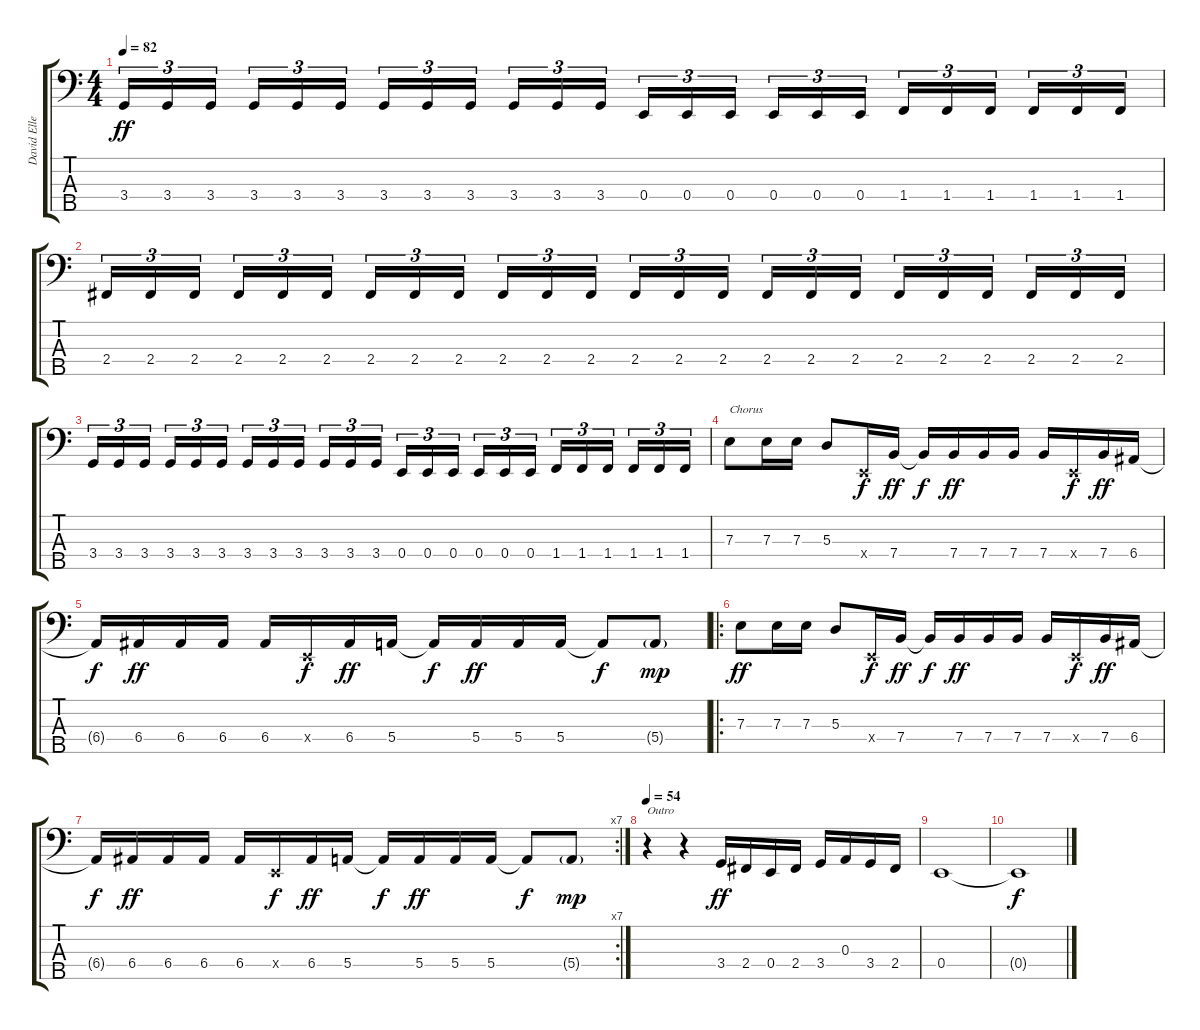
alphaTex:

\track ("David Ellefson" "David Elle") {instrument electricbasspick}
\staff {score tabs}
\tuning (G2 D2 A1 E1 B0) {hide}
\ts (4 4)
\tempo 82
\clef f4
\ks c
3.4.16{tu (3 2) dy ff} 3.4.16{tu (3 2)} 3.4.16{tu (3 2)} 3.4.16{tu (3 2)} 3.4.16{tu (3 2)} 3.4.16{tu (3 2)} 3.4.16{tu (3 2)} 3.4.16{tu (3 2)} 3.4.16{tu (3 2)} 3.4.16{tu (3 2)} 3.4.16{tu (3 2)} 3.4.16{tu (3 2)} 0.4.16{tu (3 2)} 0.4.16{tu (3 2)} 0.4.16{tu (3 2)} 0.4.16{tu (3 2)} 0.4.16{tu (3 2)} 0.4.16{tu (3 2)} 1.4.16{tu (3 2)} 1.4.16{tu (3 2)} 1.4.16{tu (3 2)} 1.4.16{tu (3 2)} 1.4.16{tu (3 2)} 1.4.16{tu (3 2)} |
2.4.16{tu (3 2)} 2.4.16{tu (3 2)} 2.4.16{tu (3 2)} 2.4.16{tu (3 2)} 2.4.16{tu (3 2)} 2.4.16{tu (3 2)} 2.4.16{tu (3 2)} 2.4.16{tu (3 2)} 2.4.16{tu (3 2)} 2.4.16{tu (3 2)} 2.4.16{tu (3 2)} 2.4.16{tu (3 2)} 2.4.16{tu (3 2)} 2.4.16{tu (3 2)} 2.4.16{tu (3 2)} 2.4.16{tu (3 2)} 2.4.16{tu (3 2)} 2.4.16{tu (3 2)} 2.4.16{tu (3 2)} 2.4.16{tu (3 2)} 2.4.16{tu (3 2)} 2.4.16{tu (3 2)} 2.4.16{tu (3 2)} 2.4.16{tu (3 2)} |
3.4.16{tu (3 2)} 3.4.16{tu (3 2)} 3.4.16{tu (3 2)} 3.4.16{tu (3 2)} 3.4.16{tu (3 2)} 3.4.16{tu (3 2)} 3.4.16{tu (3 2)} 3.4.16{tu (3 2)} 3.4.16{tu (3 2)} 3.4.16{tu (3 2)} 3.4.16{tu (3 2)} 3.4.16{tu (3 2)} 0.4.16{tu (3 2)} 0.4.16{tu (3 2)} 0.4.16{tu (3 2)} 0.4.16{tu (3 2)} 0.4.16{tu (3 2)} 0.4.16{tu (3 2)} 1.4.16{tu (3 2)} 1.4.16{tu (3 2)} 1.4.16{tu (3 2)} 1.4.16{tu (3 2)} 1.4.16{tu (3 2)} 1.4.16{tu (3 2)} |
7.3.8{txt "Chorus"} 7.3.16 7.3.16 5.3.8 0.4{x}.16{dy f} 7.4.16{dy ff} 7.4{t}.16{dy f} 7.4.16{dy ff} 7.4.16 7.4.16 7.4.16 0.4{x}.16{dy f} 7.4.16{dy ff} 6.4.16 |
6.4{t}.16{dy f} 6.4.16{dy ff} 6.4.16 6.4.16 6.4.16 0.4{x}.16{dy f} 6.4.16{dy ff} 5.4.16 5.4{t}.16{dy f} 5.4.16{dy ff} 5.4.16 5.4.16 5.4{t}.8{dy f} 5.4{g}.8{dy mp} |
\ro
7.3.8{dy ff} 7.3.16 7.3.16 5.3.8 0.4{x}.16{dy f} 7.4.16{dy ff} 7.4{t}.16{dy f} 7.4.16{dy ff} 7.4.16 7.4.16 7.4.16 0.4{x}.16{dy f} 7.4.16{dy ff} 6.4.16 |
\rc 7
6.4{t}.16{dy f} 6.4.16{dy ff} 6.4.16 6.4.16 6.4.16 0.4{x}.16{dy f} 6.4.16{dy ff} 5.4.16 5.4{t}.16{dy f} 5.4.16{dy ff} 5.4.16 5.4.16 5.4{t}.8{dy f} 5.4{g}.8{dy mp} |
\tempo 54
r.4{txt "Outro"} r.4 3.4.16{dy ff} 2.4.16 0.4.16 2.4.16 3.4.16 0.3.16 3.4.16 2.4.16 |
0.4.1 |
0.4{t}.1{dy f}
